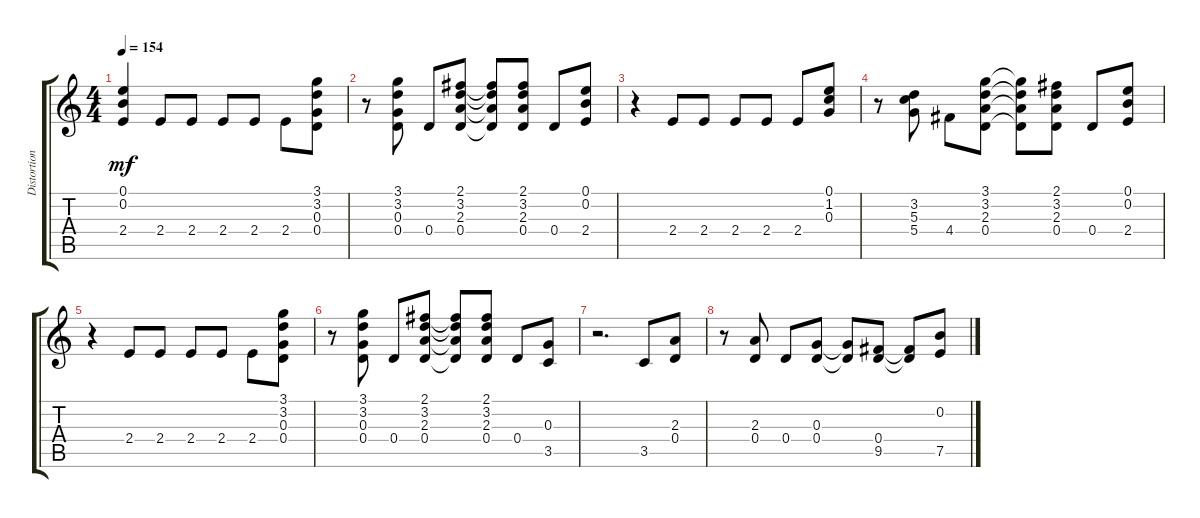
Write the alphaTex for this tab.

\track ("Distortion Guitar" "Distortion") {instrument distortionguitar}
\staff {score tabs}
\tuning (E4 B3 G3 D3 A2 E2) {hide}
\ts (4 4)
\tempo 154
\clef g2
\ks c
(0.1 0.2 2.4).4{dy mf} 2.4.8 2.4.8 2.4.8 2.4.8 2.4.8 (3.1 3.2 0.3 0.4).8 |
r.8 (3.1 3.2 0.3 0.4).8 0.4.8 (2.1 3.2 2.3 0.4).8 (2.1{t} 3.2{t} 2.3{t} 0.4{t}).8 (2.1 3.2 2.3 0.4).8 0.4.8 (0.1 0.2 2.4).8 |
r.4 2.4.8 2.4.8 2.4.8 2.4.8 2.4.8 (0.1 1.2 0.3).8 |
r.8 (3.2 5.3 5.4).8 4.4.8 (3.1 3.2 2.3 0.4).8 (3.1{t} 3.2{t} 2.3{t} 0.4{t}).8 (2.1 3.2 2.3 0.4).8 0.4.8 (0.1 0.2 2.4).8 |
r.4 2.4.8 2.4.8 2.4.8 2.4.8 2.4.8 (3.1 3.2 0.3 0.4).8 |
r.8 (3.1 3.2 0.3 0.4).8 0.4.8 (2.1 3.2 2.3 0.4).8 (2.1{t} 3.2{t} 2.3{t} 0.4{t}).8 (2.1 3.2 2.3 0.4).8 0.4.8 (0.3 3.5).8 |
r.2{d} 3.5.8 (2.3 0.4).8 |
r.8 (2.3 0.4).8 0.4.8 (0.3 0.4).8 (0.3{t} 0.4{t}).8 (0.4 9.5).8 (0.4{t} 9.5{t}).8 (0.2 7.5).8
